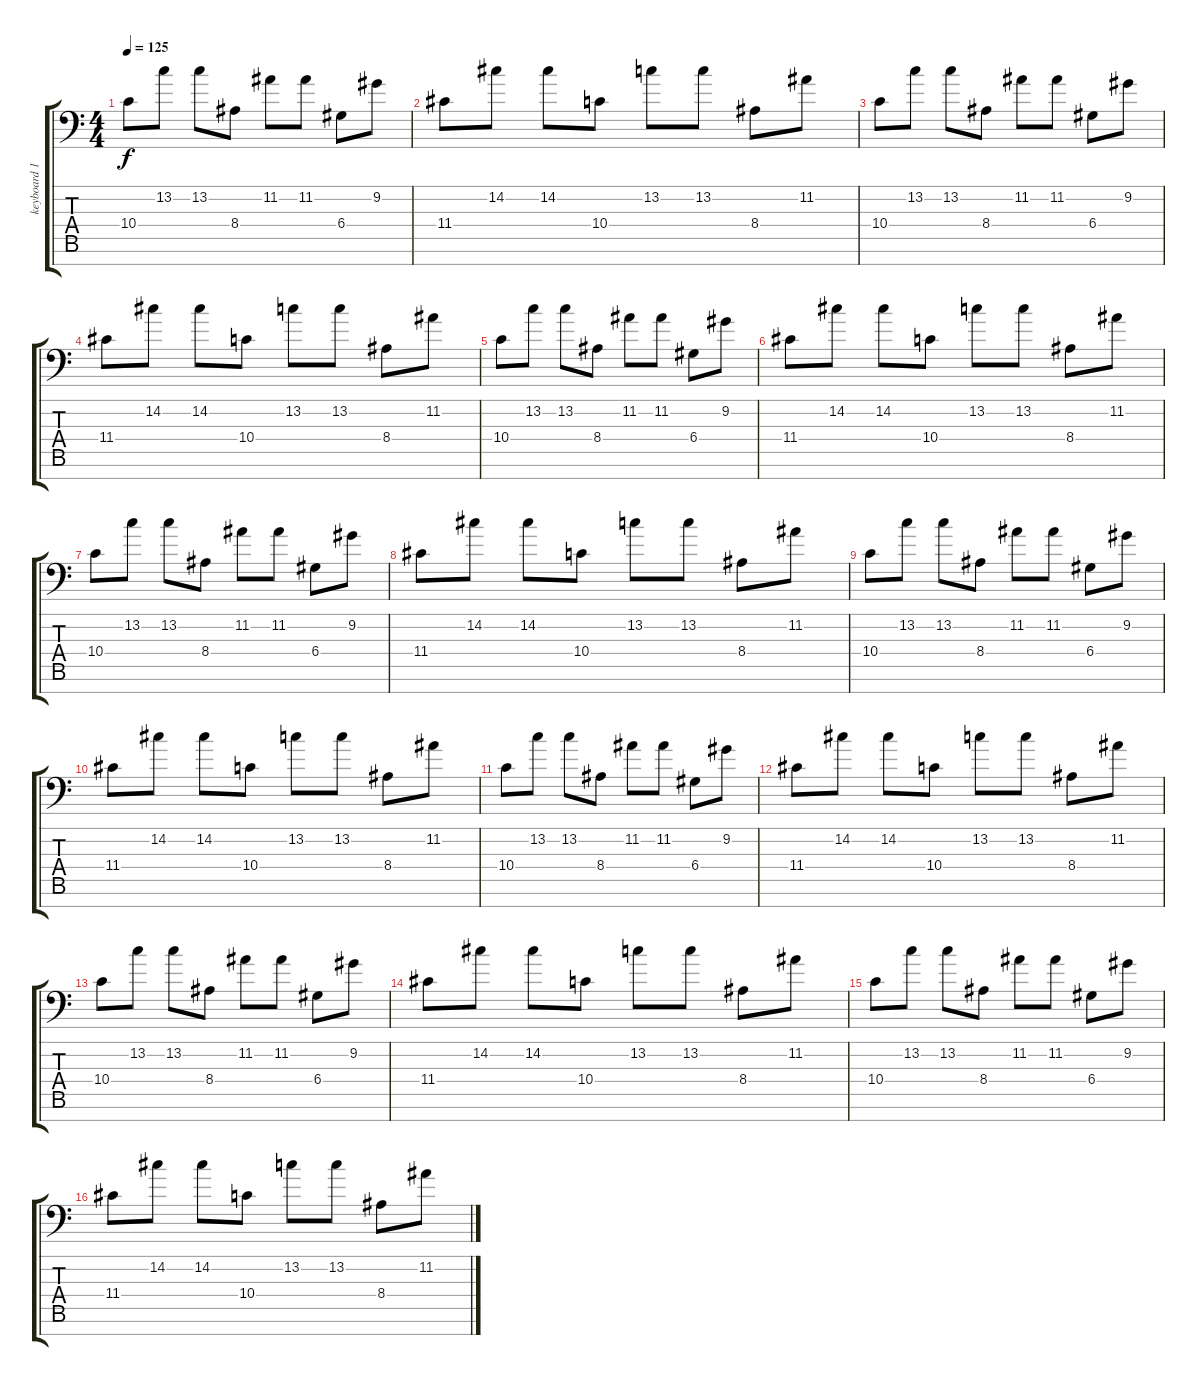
\track ("keyboard 1" "keyboard 1") {instrument lead2sawtooth}
\staff {score tabs}
\tuning (E4 B3 G3 D3 A2 E2 A1) {hide}
\ts (4 4)
\tempo 125
\clef f4
\ks c
10.4.8{dy f} 13.2.8 13.2.8 8.4.8 11.2.8 11.2.8 6.4.8 9.2.8 |
11.4.8 14.2.8 14.2.8 10.4.8 13.2.8 13.2.8 8.4.8 11.2.8 |
10.4.8 13.2.8 13.2.8 8.4.8 11.2.8 11.2.8 6.4.8 9.2.8 |
11.4.8 14.2.8 14.2.8 10.4.8 13.2.8 13.2.8 8.4.8 11.2.8 |
10.4.8 13.2.8 13.2.8 8.4.8 11.2.8 11.2.8 6.4.8 9.2.8 |
11.4.8 14.2.8 14.2.8 10.4.8 13.2.8 13.2.8 8.4.8 11.2.8 |
10.4.8 13.2.8 13.2.8 8.4.8 11.2.8 11.2.8 6.4.8 9.2.8 |
11.4.8 14.2.8 14.2.8 10.4.8 13.2.8 13.2.8 8.4.8 11.2.8 |
10.4.8 13.2.8 13.2.8 8.4.8 11.2.8 11.2.8 6.4.8 9.2.8 |
11.4.8 14.2.8 14.2.8 10.4.8 13.2.8 13.2.8 8.4.8 11.2.8 |
10.4.8 13.2.8 13.2.8 8.4.8 11.2.8 11.2.8 6.4.8 9.2.8 |
11.4.8 14.2.8 14.2.8 10.4.8 13.2.8 13.2.8 8.4.8 11.2.8 |
10.4.8 13.2.8 13.2.8 8.4.8 11.2.8 11.2.8 6.4.8 9.2.8 |
11.4.8 14.2.8 14.2.8 10.4.8 13.2.8 13.2.8 8.4.8 11.2.8 |
10.4.8 13.2.8 13.2.8 8.4.8 11.2.8 11.2.8 6.4.8 9.2.8 |
11.4.8 14.2.8 14.2.8 10.4.8 13.2.8 13.2.8 8.4.8 11.2.8
